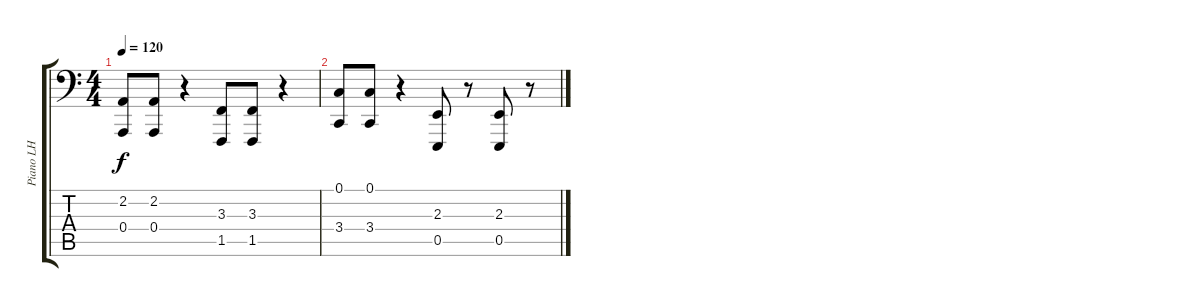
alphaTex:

\track ("Piano LH" "Piano LH") {instrument acousticgrandpiano}
\staff {score tabs}
\tuning (C3 G2 D2 A1 E1 B0) {hide}
\ts (4 4)
\tempo 120
\clef f4
\ks c
(2.2 0.4).8{dy f} (2.2 0.4).8 r.4 (3.3 1.5).8 (3.3 1.5).8 r.4 |
(0.1 3.4).8 (0.1 3.4).8 r.4 (2.3 0.5).8 r.8 (2.3 0.5).8 r.8
